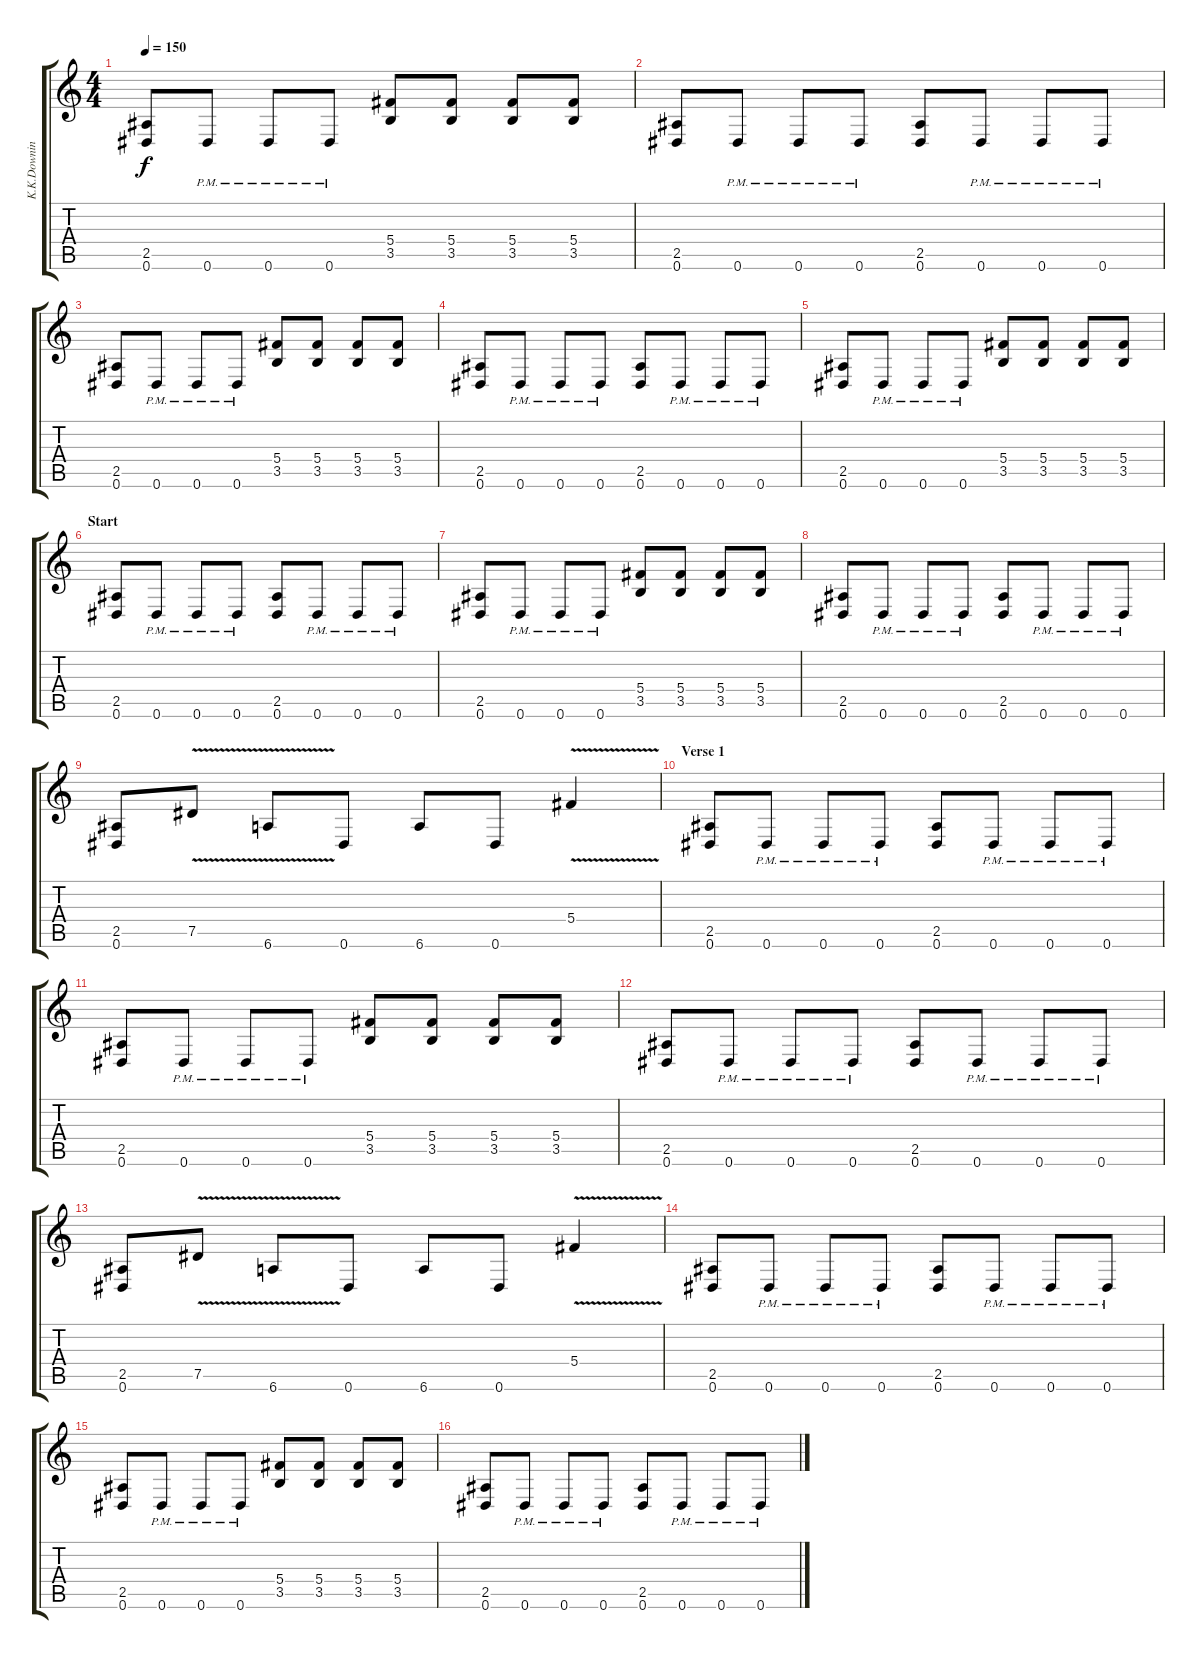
\track ("K.K.Downing" "K.K.Downin") {instrument distortionguitar}
\staff {score tabs}
\tuning (Eb4 Bb3 Gb3 Db3 Ab2 Eb2) {hide}
\ts (4 4)
\tempo 150
\clef g2
\ks c
(2.5 0.6).8{dy f} 0.6{pm}.8 0.6{pm}.8 0.6{pm}.8 (5.4 3.5).8 (5.4 3.5).8 (5.4 3.5).8 (5.4 3.5).8 |
(2.5 0.6).8 0.6{pm}.8 0.6{pm}.8 0.6{pm}.8 (2.5 0.6).8 0.6{pm}.8 0.6{pm}.8 0.6{pm}.8 |
(2.5 0.6).8 0.6{pm}.8 0.6{pm}.8 0.6{pm}.8 (5.4 3.5).8 (5.4 3.5).8 (5.4 3.5).8 (5.4 3.5).8 |
(2.5 0.6).8 0.6{pm}.8 0.6{pm}.8 0.6{pm}.8 (2.5 0.6).8 0.6{pm}.8 0.6{pm}.8 0.6{pm}.8 |
(2.5 0.6).8 0.6{pm}.8 0.6{pm}.8 0.6{pm}.8 (5.4 3.5).8 (5.4 3.5).8 (5.4 3.5).8 (5.4 3.5).8 |
\section ("" "Start")
(2.5 0.6).8 0.6{pm}.8 0.6{pm}.8 0.6{pm}.8 (2.5 0.6).8 0.6{pm}.8 0.6{pm}.8 0.6{pm}.8 |
(2.5 0.6).8 0.6{pm}.8 0.6{pm}.8 0.6{pm}.8 (5.4 3.5).8 (5.4 3.5).8 (5.4 3.5).8 (5.4 3.5).8 |
(2.5 0.6).8 0.6{pm}.8 0.6{pm}.8 0.6{pm}.8 (2.5 0.6).8 0.6{pm}.8 0.6{pm}.8 0.6{pm}.8 |
(2.5 0.6).8 7.5{v}.8 6.6{v}.8 0.6.8 6.6.8 0.6.8 5.4{v}.4 |
\section ("" "Verse 1")
(2.5 0.6).8 0.6{pm}.8 0.6{pm}.8 0.6{pm}.8 (2.5 0.6).8 0.6{pm}.8 0.6{pm}.8 0.6{pm}.8 |
(2.5 0.6).8 0.6{pm}.8 0.6{pm}.8 0.6{pm}.8 (5.4 3.5).8 (5.4 3.5).8 (5.4 3.5).8 (5.4 3.5).8 |
(2.5 0.6).8 0.6{pm}.8 0.6{pm}.8 0.6{pm}.8 (2.5 0.6).8 0.6{pm}.8 0.6{pm}.8 0.6{pm}.8 |
(2.5 0.6).8 7.5{v}.8 6.6{v}.8 0.6.8 6.6.8 0.6.8 5.4{v}.4 |
(2.5 0.6).8 0.6{pm}.8 0.6{pm}.8 0.6{pm}.8 (2.5 0.6).8 0.6{pm}.8 0.6{pm}.8 0.6{pm}.8 |
(2.5 0.6).8 0.6{pm}.8 0.6{pm}.8 0.6{pm}.8 (5.4 3.5).8 (5.4 3.5).8 (5.4 3.5).8 (5.4 3.5).8 |
(2.5 0.6).8 0.6{pm}.8 0.6{pm}.8 0.6{pm}.8 (2.5 0.6).8 0.6{pm}.8 0.6{pm}.8 0.6{pm}.8
